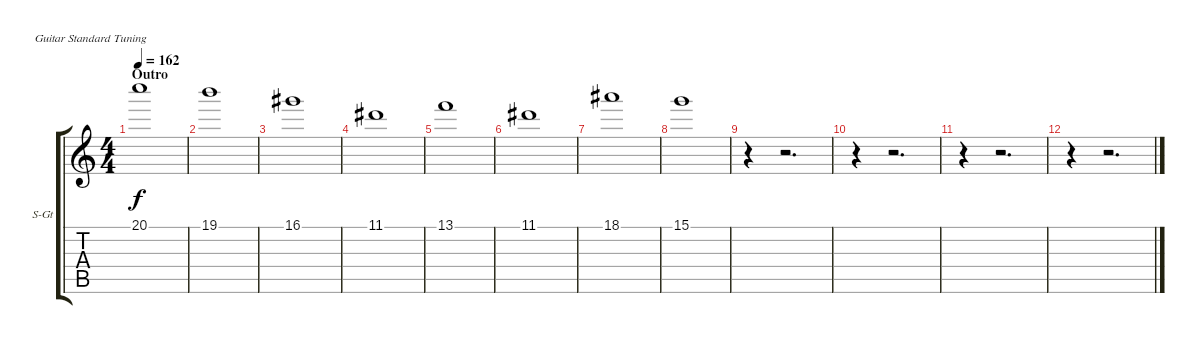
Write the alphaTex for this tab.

\bracketExtendMode groupsimilarinstruments
\firstSystemTrackNameOrientation horizontal
\otherSystemsTrackNameOrientation horizontal
\track ("Bells" "S-Gt") {instrument tinklebell}
\staff {score tabs}
\tuning (E4 B3 G3 D3 A2 E2)
\displaytranspose 12
\ts (4 4)
\section ("" "Outro")
\tempo 162
\clef g2
\ks c
20.1.1{dy f} |
19.1.1 |
16.1.1 |
11.1.1 |
13.1.1 |
11.1.1 |
18.1.1 |
15.1.1 |
r.4 r.2{d} |
r.4 r.2{d} |
r.4 r.2{d} |
r.4 r.2{d}
